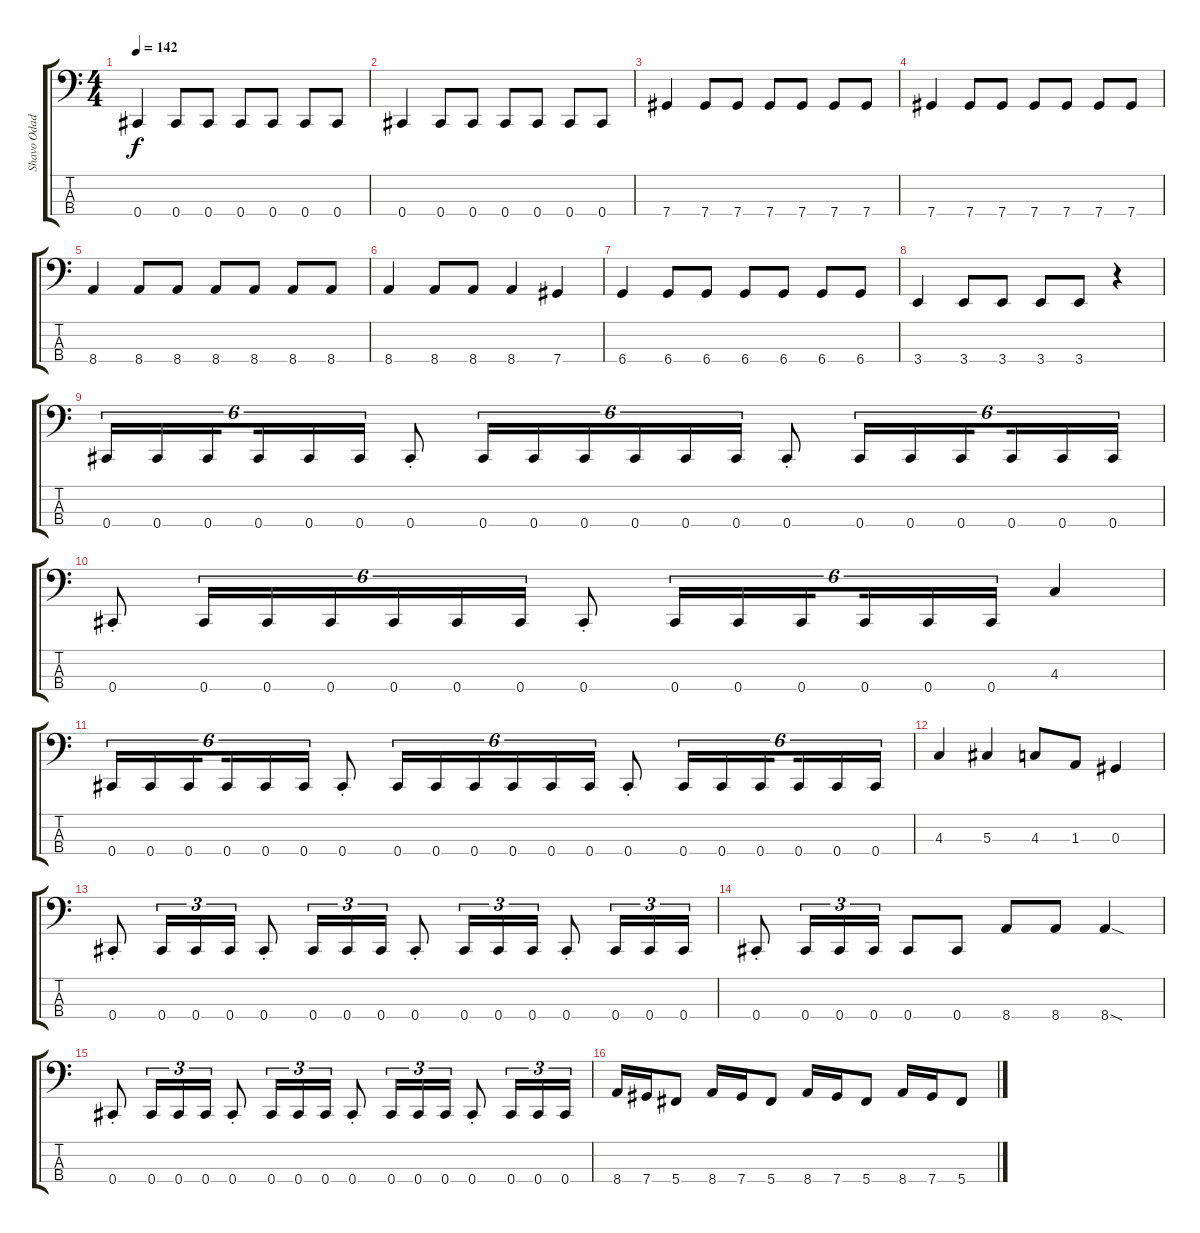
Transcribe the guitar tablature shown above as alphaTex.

\track ("Shavo Odadjian" "Shavo Odad") {instrument electricbassfinger}
\staff {score tabs}
\tuning (Gb2 Db2 Ab1 Db1) {hide}
\ts (4 4)
\tempo 142
\clef f4
\ks c
0.4.4{dy f} 0.4.8 0.4.8 0.4.8 0.4.8 0.4.8 0.4.8 |
0.4.4 0.4.8 0.4.8 0.4.8 0.4.8 0.4.8 0.4.8 |
7.4.4 7.4.8 7.4.8 7.4.8 7.4.8 7.4.8 7.4.8 |
7.4.4 7.4.8 7.4.8 7.4.8 7.4.8 7.4.8 7.4.8 |
8.4.4 8.4.8 8.4.8 8.4.8 8.4.8 8.4.8 8.4.8 |
8.4.4 8.4.8 8.4.8 8.4.4 7.4.4 |
6.4.4 6.4.8 6.4.8 6.4.8 6.4.8 6.4.8 6.4.8 |
3.4.4 3.4.8 3.4.8 3.4.8 3.4.8 r.4 |
0.4.16{tu (6 4)} 0.4.16{tu (6 4)} 0.4.16{tu (6 4) beam splitsecondary} 0.4.16{tu (6 4)} 0.4.16{tu (6 4)} 0.4.16{tu (6 4)} 0.4{st}.8 0.4.16{tu (6 4)} 0.4.16{tu (6 4)} 0.4.16{tu (6 4)} 0.4.16{tu (6 4)} 0.4.16{tu (6 4)} 0.4.16{tu (6 4)} 0.4{st}.8 0.4.16{tu (6 4)} 0.4.16{tu (6 4)} 0.4.16{tu (6 4) beam splitsecondary} 0.4.16{tu (6 4)} 0.4.16{tu (6 4)} 0.4.16{tu (6 4)} |
0.4{st}.8 0.4.16{tu (6 4)} 0.4.16{tu (6 4)} 0.4.16{tu (6 4)} 0.4.16{tu (6 4)} 0.4.16{tu (6 4)} 0.4.16{tu (6 4)} 0.4{st}.8 0.4.16{tu (6 4)} 0.4.16{tu (6 4)} 0.4.16{tu (6 4) beam splitsecondary} 0.4.16{tu (6 4)} 0.4.16{tu (6 4)} 0.4.16{tu (6 4)} 4.3.4 |
0.4.16{tu (6 4)} 0.4.16{tu (6 4)} 0.4.16{tu (6 4) beam splitsecondary} 0.4.16{tu (6 4)} 0.4.16{tu (6 4)} 0.4.16{tu (6 4)} 0.4{st}.8 0.4.16{tu (6 4)} 0.4.16{tu (6 4)} 0.4.16{tu (6 4)} 0.4.16{tu (6 4)} 0.4.16{tu (6 4)} 0.4.16{tu (6 4)} 0.4{st}.8 0.4.16{tu (6 4)} 0.4.16{tu (6 4)} 0.4.16{tu (6 4) beam splitsecondary} 0.4.16{tu (6 4)} 0.4.16{tu (6 4)} 0.4.16{tu (6 4)} |
4.3.4 5.3.4 4.3.8 1.3.8 0.3.4 |
0.4{st}.8 0.4.16{tu (3 2)} 0.4.16{tu (3 2)} 0.4.16{tu (3 2)} 0.4{st}.8 0.4.16{tu (3 2)} 0.4.16{tu (3 2)} 0.4.16{tu (3 2)} 0.4{st}.8 0.4.16{tu (3 2)} 0.4.16{tu (3 2)} 0.4.16{tu (3 2)} 0.4{st}.8 0.4.16{tu (3 2)} 0.4.16{tu (3 2)} 0.4.16{tu (3 2)} |
0.4{st}.8 0.4.16{tu (3 2)} 0.4.16{tu (3 2)} 0.4.16{tu (3 2)} 0.4.8 0.4.8 8.4.8 8.4.8 8.4{sod}.4 |
0.4{st}.8 0.4.16{tu (3 2)} 0.4.16{tu (3 2)} 0.4.16{tu (3 2)} 0.4{st}.8 0.4.16{tu (3 2)} 0.4.16{tu (3 2)} 0.4.16{tu (3 2)} 0.4{st}.8 0.4.16{tu (3 2)} 0.4.16{tu (3 2)} 0.4.16{tu (3 2)} 0.4{st}.8 0.4.16{tu (3 2)} 0.4.16{tu (3 2)} 0.4.16{tu (3 2)} |
8.4.16 7.4.16 5.4.8 8.4.16 7.4.16 5.4.8 8.4.16 7.4.16 5.4.8 8.4.16 7.4.16 5.4.8
